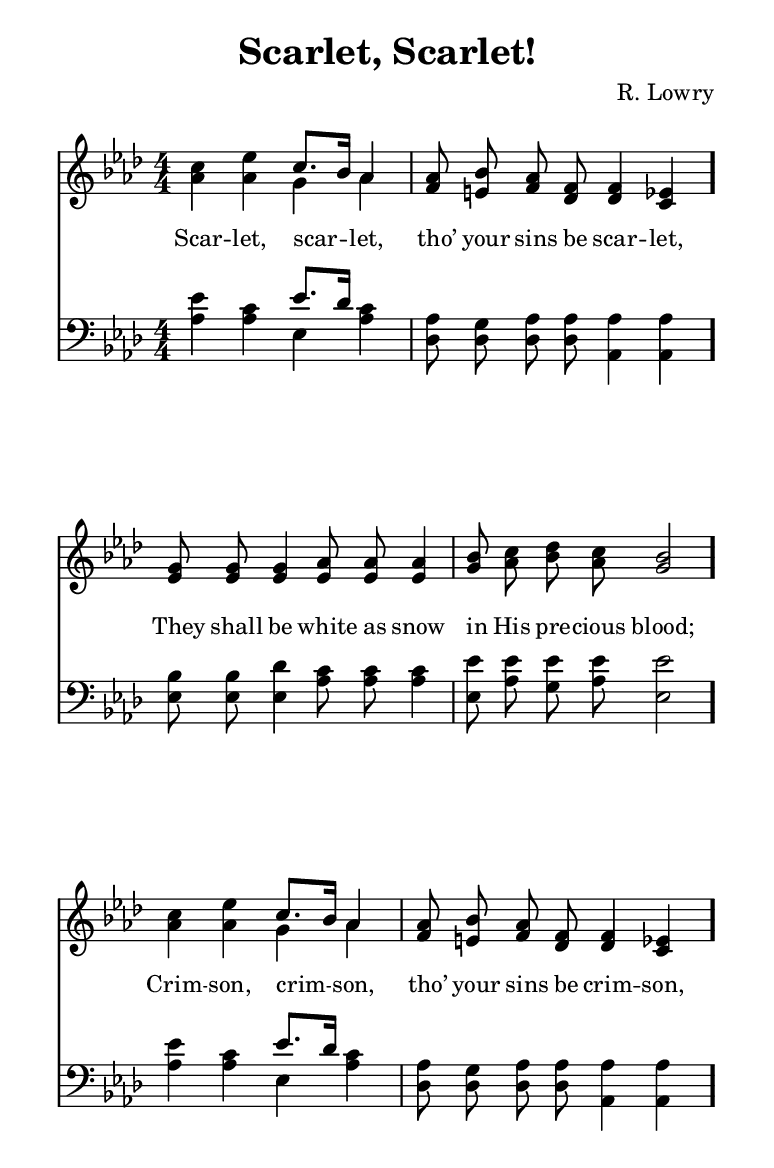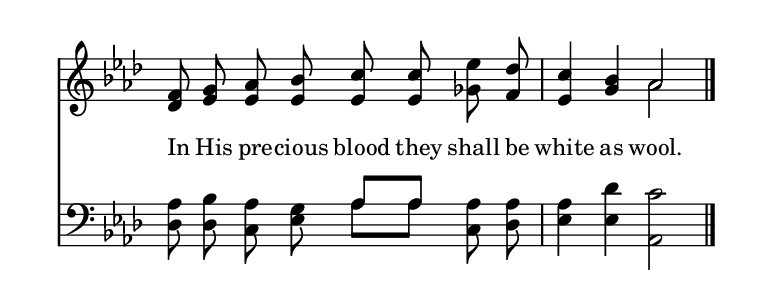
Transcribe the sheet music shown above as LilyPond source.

\include "common/global.ily"
\paper {
  \include "common/paper.ily"
  ragged-last-bottom = ##t
}

\header{
  hymnnumber = "187"
  title = "Scarlet, Scarlet!"
  tunename = ""
  meter = ""
  poet = ""
  composer = "R. Lowry"
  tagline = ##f
}

global = {
  \include "common/overrides.ily"
  \override Staff.TimeSignature.style = #'numbered
  \time 4/4
  \override Score.MetronomeMark.transparent = ##t % hide all fermata changes too
  \tempo 4=80
  \key aes \major
  \autoBeamOff
}

notesSoprano = {
\global
\relative c'' {

  c4 ees c8.[ bes16] aes4 | aes8 bes aes f f4 ees
  g8 g g4 aes8 aes aes4 | bes8 c des c bes2 |
  c4 ees c8.[ bes16] aes4 | aes8 bes aes f f4 ees
  f8 g aes bes c c ees des | c4 bes aes2 |

  \bar "|."

}
}

notesAlto = {
\global
\relative e' {

  aes4 aes g aes | f8 e f des des4 c |
  ees8 ees ees4 ees8 ees ees4 | g8 aes bes aes g2 |
  aes4 aes g aes | f8 e f des des4 c |
  des8 ees ees ees ees ees ges f | ees4 g aes2 |

}
}

notesTenor = {
\global
\relative a' {

  ees4 c ees8.[ des16] c4 | aes8 g aes aes aes4 aes |
  bes8 bes des4 c8 c c4 | ees8 ees ees ees ees2 |
  ees4 c ees8.[ des16] c4 | aes8 g aes aes aes4 aes |
  aes8 bes aes g aes aes aes aes | aes4 des c2 |

}
}

notesBass = {
\global
\relative f {

  aes4 aes ees aes | des,8 des des des aes4 aes |
  ees'8 ees ees4 aes8 aes aes4 | ees8 aes g aes ees2 |
  aes4 aes ees aes | des,8 des des des aes4 aes |
  des8 des c ees aes aes c, des | ees4 ees aes,2 |

}
}

wordsA = \lyricmode {

Scar -- let, scar -- let, tho’ your sins be scar -- let, \bar "."
They shall be white as snow in His pre -- cious blood; \bar "."
Crim -- son, crim -- son, tho’ your sins be crim -- son, \bar "."
In His pre -- cious blood they shall be white as wool. \bar "."

}

\score {
  \context ChoirStaff <<
    \context Staff = upper <<
      \set Staff.autoBeaming = ##f
      \set ChoirStaff.systemStartDelimiter = #'SystemStartBar
      \set ChoirStaff.printPartCombineTexts = ##f
      \partcombine #'(2 . 9) \notesSoprano \notesAlto
      \context NullVoice = sopranos { \voiceOne << \notesSoprano >> }
      \context NullVoice = altos { \voiceTwo << \notesAlto >> }
      \context Lyrics = one   \lyricsto sopranos \wordsA
    >>
    \context Staff = men <<
      \clef bass
      \set ChoirStaff.printPartCombineTexts = ##f
      \partcombine #'(2 . 9) \notesTenor \notesBass
      \context NullVoice = tenors { \voiceOne << \notesTenor >> }
      \context NullVoice = basses { \voiceTwo << \notesBass >> }
    >>
  >>
  \layout {
    \include "common/layout.ily"
  }
  \midi{
    \include "common/midi.ily"
  }
}

\version "2.19.49"  % necessary for upgrading to future LilyPond versions.

% vi:set et ts=2 sw=2 ai nocindent syntax=lilypond:
